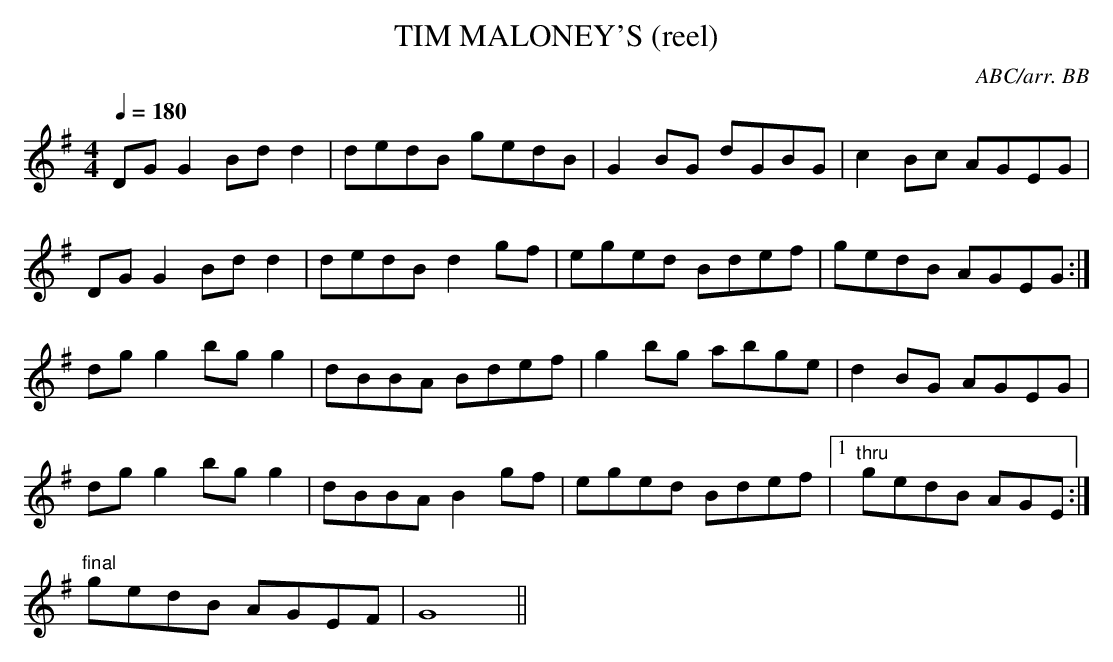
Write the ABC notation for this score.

X:1
T:TIM MALONEY'S (reel)
C:ABC/arr. BB
M:4/4
L:1/8
Q:1/4=180
K:G
DGG2 Bd d2|dedB gedB|G2 BG dGBG|c2 Bc AGEG|
DGG2 Bd d2|dedB d2 gf|eged Bdef|gedB AGEG :|
dgg2 bgg2|dBBA Bdef|g2 bg abge|d2 BG AGEG|
dgg2 bgg2|dBBA B2 gf|eged Bdef|1 "thru"gedB AGE :|
"final"gedB AGEF|G8||
